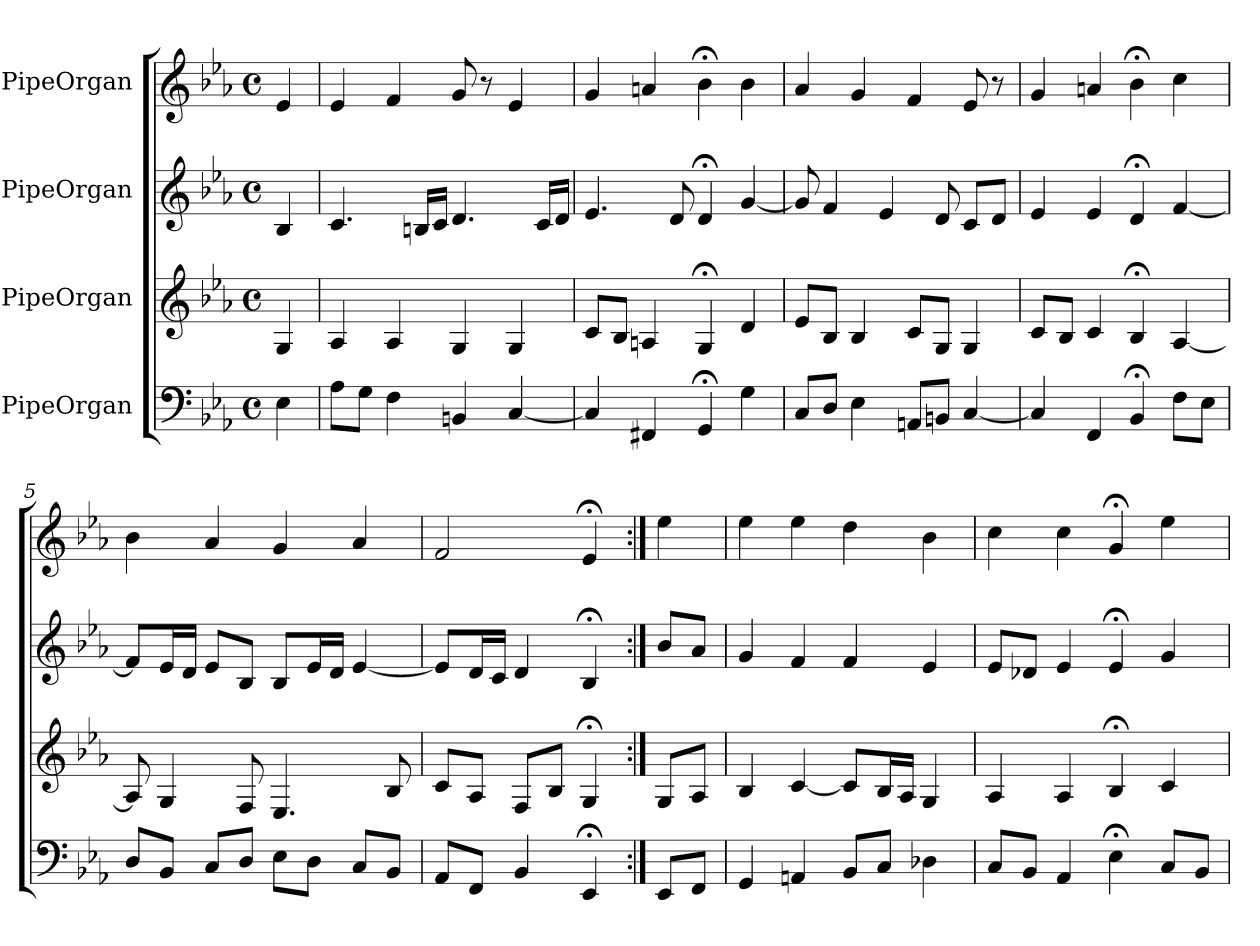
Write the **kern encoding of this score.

**kern	**kern	**kern	**kern
*part4	*part3	*part2	*part1
*staff4	*staff3	*staff2	*staff1
*I"PipeOrgan	*I"PipeOrgan	*I"PipeOrgan	*I"PipeOrgan
*k[b-e-a-]	*k[b-e-a-]	*k[b-e-a-]	*k[b-e-a-]
*E-:	*E-:	*E-:	*E-:
*M4/4	*M4/4	*M4/4	*M4/4
*met(c)	*met(c)	*met(c)	*met(c)
*MM60	*MM60	*MM60	*MM60
=	=	=	=
4E-	4G	4B-	4e-
=1	=1	=1	=1
8A-L	4A-	4.c	4e-
8GJ	.	.	.
4F	4A-	.	4f
.	.	16BnLL	.
.	.	16cJJ	.
4BBn	4G	4.d	8g
.	.	.	8r
[4C	4G	.	4e-
.	.	16cLL	.
.	.	16dJJ	.
=2	=2	=2	=2
4C]	8cL	4.e-	4g
.	8B-J	.	.
4FF#X	4An	.	4an
.	.	8d	.
4GG;<	4G;<	4d;<	4b-;<
4G	4d	[4g	4b-
=3	=3	=3	=3
8CL	8e-L	8g]	4a-
8DJ	8B-J	4f	.
4E-	4B-	.	4g
.	.	4e-	.
8AAnL	8cL	.	4f
8BBnJ	8GJ	8d	.
[4C	4G	8cL	8e-
.	.	8dJ	8r
=4	=4	=4	=4
4C]	8cL	4e-	4g
.	8B-J	.	.
4FF	4c	4e-	4an
4BB-;<	4B-;<	4d;<	4b-;<
8FL	[4A-	[4f	4cc
8E-J	.	.	.
=5	=5	=5	=5
8DL	8A-]	8fL]	4b-
8BB-J	4G	16e-L	.
.	.	16dJJ	.
8CL	.	8e-L	4a-
8DJ	8F	8B-J	.
8E-L	4.E-	8B-L	4g
8DJ	.	16e-L	.
.	.	16dJJ	.
8CL	.	[4e-	4a-
8BB-J	8B-	.	.
=6	=6	=6	=6
8AA-L	8cL	8e-L]	2f
8FFJ	8A-J	16dL	.
.	.	16cJJ	.
4BB-	8FL	4d	.
.	8B-J	.	.
4EE-;<	4G;<	4B-;<	4e-;<
=:|!	=:|!	=:|!	=:|!
8EE-L	8GL	8b-L	4ee-
8FFJ	8A-J	8a-J	.
=7	=7	=7	=7
4GG	4B-	4g	4ee-
4AAn	[4c	4f	4ee-
8BB-L	8cL]	4f	4dd
8CJ	16B-L	.	.
.	16A-JJ	.	.
4D-X	4G	4e-	4b-
=8	=8	=8	=8
8CL	4A-	8e-L	4cc
8BB-J	.	8d-XJ	.
4AA-	4A-	4e-	4cc
4E-;<	4B-;<	4e-;<	4g;<
8CL	4c	4g	4ee-
8BB-J	.	.	.
=	=	=	=
*-	*-	*-	*-
